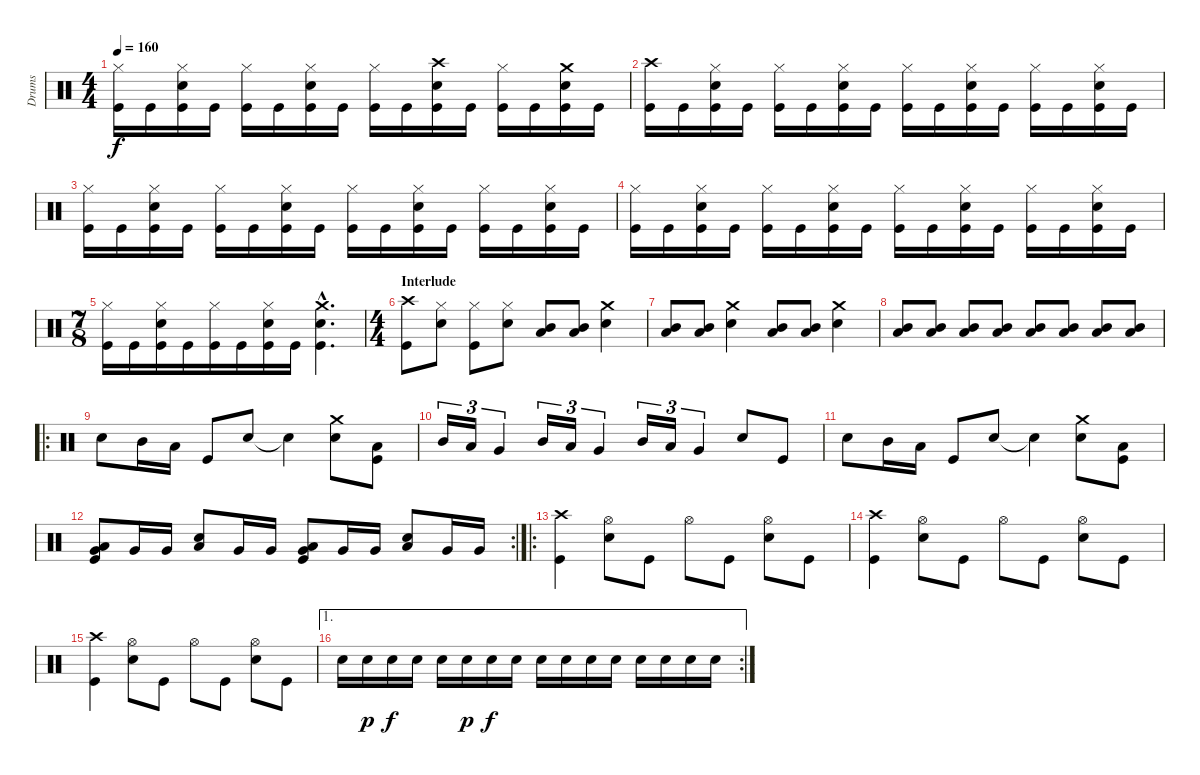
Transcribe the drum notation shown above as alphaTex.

\track ("Drums" "Drums") {instrument percussion}
\staff {score}
\articulation defaults
\ts (4 4)
\tempo 160
\clef neutral
\ks c
("Hi-Hat (closed)" "Kick (hit)").16{dy f} "Kick (hit)".16 ("Hi-Hat (closed)" "Snare (hit) 2" "Kick (hit)").16 "Kick (hit)".16 ("Hi-Hat (closed)" "Kick (hit)").16 "Kick (hit)".16 ("Hi-Hat (closed)" "Snare (hit) 2" "Kick (hit)").16 "Kick (hit)".16 ("Hi-Hat (closed)" "Kick (hit)").16 "Kick (hit)".16 ("Crash high (hit)" "Snare (hit) 2" "Kick (hit)").16 "Kick (hit)".16 ("Hi-Hat (closed)" "Kick (hit)").16 "Kick (hit)".16 ("Crash medium (hit)" "Snare (hit) 2" "Kick (hit)").16 "Kick (hit)".16 |
("Crash high (hit)" "Kick (hit)").16 "Kick (hit)".16 ("Hi-Hat (closed)" "Snare (hit) 2" "Kick (hit)").16 "Kick (hit)".16 ("Hi-Hat (closed)" "Kick (hit)").16 "Kick (hit)".16 ("Hi-Hat (closed)" "Snare (hit) 2" "Kick (hit)").16 "Kick (hit)".16 ("Hi-Hat (closed)" "Kick (hit)").16 "Kick (hit)".16 ("Hi-Hat (closed)" "Snare (hit) 2" "Kick (hit)").16 "Kick (hit)".16 ("Hi-Hat (closed)" "Kick (hit)").16 "Kick (hit)".16 ("Hi-Hat (closed)" "Snare (hit) 2" "Kick (hit)").16 "Kick (hit)".16 |
("Hi-Hat (closed)" "Kick (hit)").16 "Kick (hit)".16 ("Hi-Hat (closed)" "Snare (hit) 2" "Kick (hit)").16 "Kick (hit)".16 ("Hi-Hat (closed)" "Kick (hit)").16 "Kick (hit)".16 ("Hi-Hat (closed)" "Snare (hit) 2" "Kick (hit)").16 "Kick (hit)".16 ("Hi-Hat (closed)" "Kick (hit)").16 "Kick (hit)".16 ("Hi-Hat (closed)" "Snare (hit) 2" "Kick (hit)").16 "Kick (hit)".16 ("Hi-Hat (closed)" "Kick (hit)").16 "Kick (hit)".16 ("Hi-Hat (closed)" "Snare (hit) 2" "Kick (hit)").16 "Kick (hit)".16 |
("Hi-Hat (closed)" "Kick (hit)").16 "Kick (hit)".16 ("Hi-Hat (closed)" "Snare (hit) 2" "Kick (hit)").16 "Kick (hit)".16 ("Hi-Hat (closed)" "Kick (hit)").16 "Kick (hit)".16 ("Hi-Hat (closed)" "Snare (hit) 2" "Kick (hit)").16 "Kick (hit)".16 ("Hi-Hat (closed)" "Kick (hit)").16 "Kick (hit)".16 ("Hi-Hat (closed)" "Snare (hit) 2" "Kick (hit)").16 "Kick (hit)".16 ("Hi-Hat (closed)" "Kick (hit)").16 "Kick (hit)".16 ("Hi-Hat (closed)" "Snare (hit) 2" "Kick (hit)").16 "Kick (hit)".16 |
\ts (7 8)
("Hi-Hat (closed)" "Kick (hit)").16 "Kick (hit)".16 ("Hi-Hat (closed)" "Snare (hit) 2" "Kick (hit)").16 "Kick (hit)".16 ("Hi-Hat (closed)" "Kick (hit)").16 "Kick (hit)".16 ("Hi-Hat (closed)" "Snare (hit) 2" "Kick (hit)").16 "Kick (hit)".16 ("Crash medium (hit)"{hac} "Snare (hit) 2"{hac} "Kick (hit)"{hac}).4{d} |
\ts (4 4)
\section ("" "Interlude")
("Crash high (hit)" "Kick (hit)").8 ("Hi-Hat (closed)" "Snare (hit) 2").8 ("Hi-Hat (closed)" "Kick (hit)").8 ("Hi-Hat (closed)" "Snare (hit) 2").8 ("Mid Tom (hit)" "Low Tom (hit)").8 ("Mid Tom (hit)" "Low Tom (hit)").8 ("Crash medium (hit)" "Snare (hit) 2").4 |
("Mid Tom (hit)" "Low Tom (hit)").8 ("Mid Tom (hit)" "Low Tom (hit)").8 ("Crash medium (hit)" "Snare (hit) 2").4 ("Mid Tom (hit)" "Low Tom (hit)").8 ("Mid Tom (hit)" "Low Tom (hit)").8 ("Crash medium (hit)" "Snare (hit) 2").4 |
("Mid Tom (hit)" "Low Tom (hit)").8 ("Mid Tom (hit)" "Low Tom (hit)").8 ("Mid Tom (hit)" "Low Tom (hit)").8 ("Mid Tom (hit)" "Low Tom (hit)").8 ("Mid Tom (hit)" "Low Tom (hit)").8 ("Mid Tom (hit)" "Low Tom (hit)").8 ("Mid Tom (hit)" "Low Tom (hit)").8 ("Mid Tom (hit)" "Low Tom (hit)").8 |
\ro "Snare (hit) 2".8 "Mid Tom (hit)".16 "Low Tom (hit)".16 "Kick (hit)".8 "Snare (hit) 2".8 "Snare (hit) 2"{t}.4
("Crash medium (hit)" "Snare (hit) 2").8 ("Low Tom (hit)" "Kick (hit)").8 |
"Mid Tom (hit)".16{tu (3 2)} "Low Tom (hit)".16{tu (3 2)} "Very Low Tom (hit)".4{tu (3 2)} "Mid Tom (hit)".16{tu (3 2)} "Low Tom (hit)".16{tu (3 2)} "Very Low Tom (hit)".4{tu (3 2)} "Mid Tom (hit)".16{tu (3 2)} "Low Tom (hit)".16{tu (3 2)} "Very Low Tom (hit)".4{tu (3 2)} "Snare (hit) 2".8 "Kick (hit)".8 |
"Snare (hit) 2".8 "Mid Tom (hit)".16 "Low Tom (hit)".16 "Kick (hit)".8 "Snare (hit) 2".8 "Snare (hit) 2"{t}.4 ("Crash medium (hit)" "Snare (hit) 2").8 ("Low Tom (hit)" "Kick (hit)").8 |
\rc 2
("Low Tom (hit)" "Very Low Tom (hit)" "Kick (hit)").8 "Very Low Tom (hit)".16 "Very Low Tom (hit)".16 ("Low Tom (hit)" "Snare (hit) 2").8 "Very Low Tom (hit)".16 "Very Low Tom (hit)".16 ("Low Tom (hit)" "Very Low Tom (hit)" "Kick (hit)").8 "Very Low Tom (hit)".16 "Very Low Tom (hit)".16 ("Low Tom (hit)" "Snare (hit) 2").8 "Very Low Tom (hit)".16 "Very Low Tom (hit)".16 |
\ro
("Crash high (hit)" "Kick (hit)").4 ("Hi-Hat (open)" "Snare (hit) 2").8 "Kick (hit)".8 "Hi-Hat (open)".8 "Kick (hit)".8 ("Hi-Hat (open)" "Snare (hit) 2").8 "Kick (hit)".8 |
("Crash high (hit)" "Kick (hit)").4 ("Hi-Hat (open)" "Snare (hit) 2").8 "Kick (hit)".8 "Hi-Hat (open)".8 "Kick (hit)".8 ("Hi-Hat (open)" "Snare (hit) 2").8 "Kick (hit)".8 |
("Crash high (hit)" "Kick (hit)").4 ("Hi-Hat (open)" "Snare (hit) 2").8 "Kick (hit)".8 "Hi-Hat (open)".8 "Kick (hit)".8 ("Hi-Hat (open)" "Snare (hit) 2").8 "Kick (hit)".8 |
\ae 1
\rc 2 "Snare (hit) 2".16 "Snare (hit) 2".16{dy p} "Snare (hit) 2".16{dy f} "Snare (hit) 2".16 "Snare (hit) 2".16 "Snare (hit) 2".16{dy p} "Snare (hit) 2".16{dy f} "Snare (hit) 2".16 "Snare (hit) 2".16 "Snare (hit) 2".16 "Snare (hit) 2".16 "Snare (hit) 2".16 "Snare (hit) 2".16 "Snare (hit) 2".16 "Snare (hit) 2".16 "Snare (hit) 2".16
